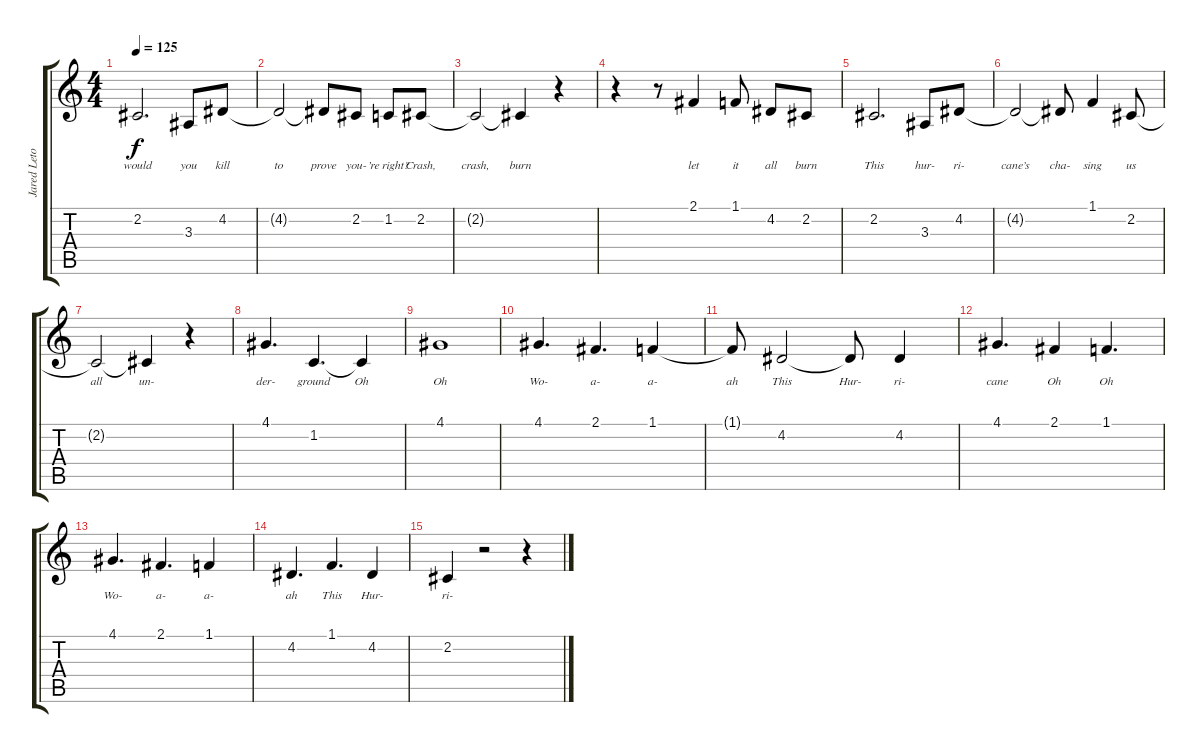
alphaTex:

\track ("Jared Leto" "Jared Leto") {instrument cello}
\staff {score tabs}
\tuning (E4 B3 G3 D3 A2 E2) {hide}
\ts (4 4)
\tempo 125
\clef g2
\ks c
2.2{t}.2{d lyrics (0 "would") lyrics (1 "") lyrics (2 "") lyrics (3 "") lyrics (4 "") dy f} 3.3.8{lyrics (0 "you") lyrics (1 "") lyrics (2 "") lyrics (3 "") lyrics (4 "")} 4.2.8{lyrics (0 "kill") lyrics (1 "") lyrics (2 "") lyrics (3 "") lyrics (4 "")} |
4.2{t}.2{lyrics (0 "to") lyrics (1 "") lyrics (2 "") lyrics (3 "") lyrics (4 "")} 4.2{t}.8{lyrics (0 "prove") lyrics (1 "") lyrics (2 "") lyrics (3 "") lyrics (4 "")} 2.2.8{lyrics (0 "you-") lyrics (1 "") lyrics (2 "") lyrics (3 "") lyrics (4 "")} 1.2.8{lyrics (0 "’re right?") lyrics (1 "") lyrics (2 "") lyrics (3 "") lyrics (4 "")} 2.2.8{lyrics (0 "Crash,") lyrics (1 "") lyrics (2 "") lyrics (3 "") lyrics (4 "")} |
2.2{t}.2{lyrics (0 "crash,") lyrics (1 "") lyrics (2 "") lyrics (3 "") lyrics (4 "")} 2.2{t}.4{lyrics (0 "burn") lyrics (1 "") lyrics (2 "") lyrics (3 "") lyrics (4 "")} r.4 |
r.4 r.8 2.1.4{lyrics (0 "let") lyrics (1 "") lyrics (2 "") lyrics (3 "") lyrics (4 "")} 1.1.8{lyrics (0 "it") lyrics (1 "") lyrics (2 "") lyrics (3 "") lyrics (4 "")} 4.2.8{lyrics (0 "all") lyrics (1 "") lyrics (2 "") lyrics (3 "") lyrics (4 "")} 2.2.8{lyrics (0 "burn") lyrics (1 "") lyrics (2 "") lyrics (3 "") lyrics (4 "")} |
2.2.2{d lyrics (0 "This") lyrics (1 "") lyrics (2 "") lyrics (3 "") lyrics (4 "")} 3.3.8{lyrics (0 "hur-") lyrics (1 "") lyrics (2 "") lyrics (3 "") lyrics (4 "")} 4.2.8{lyrics (0 "ri-") lyrics (1 "") lyrics (2 "") lyrics (3 "") lyrics (4 "")} |
4.2{t}.2{lyrics (0 "cane’s") lyrics (1 "") lyrics (2 "") lyrics (3 "") lyrics (4 "")} 4.2{t}.8{lyrics (0 "cha-") lyrics (1 "") lyrics (2 "") lyrics (3 "") lyrics (4 "")} 1.1.4{lyrics (0 "sing") lyrics (1 "") lyrics (2 "") lyrics (3 "") lyrics (4 "")} 2.2.8{lyrics (0 "us") lyrics (1 "") lyrics (2 "") lyrics (3 "") lyrics (4 "")} |
2.2{t}.2{lyrics (0 "all") lyrics (1 "") lyrics (2 "") lyrics (3 "") lyrics (4 "")} 2.2{t}.4{lyrics (0 "un-") lyrics (1 "") lyrics (2 "") lyrics (3 "") lyrics (4 "")} r.4 |
4.1.4{d lyrics (0 "der-") lyrics (1 "") lyrics (2 "") lyrics (3 "") lyrics (4 "")} 1.2.4{d lyrics (0 "ground") lyrics (1 "") lyrics (2 "") lyrics (3 "") lyrics (4 "")} 1.2{t}.4{lyrics (0 "Oh") lyrics (1 "") lyrics (2 "") lyrics (3 "") lyrics (4 "")} |
4.1.1{lyrics (0 "Oh") lyrics (1 "") lyrics (2 "") lyrics (3 "") lyrics (4 "")} |
4.1.4{d lyrics (0 "Wo-") lyrics (1 "") lyrics (2 "") lyrics (3 "") lyrics (4 "")} 2.1.4{d lyrics (0 "a-") lyrics (1 "") lyrics (2 "") lyrics (3 "") lyrics (4 "")} 1.1.4{lyrics (0 "a-") lyrics (1 "") lyrics (2 "") lyrics (3 "") lyrics (4 "")} |
1.1{t}.8{lyrics (0 "ah") lyrics (1 "") lyrics (2 "") lyrics (3 "") lyrics (4 "")} 4.2.2{lyrics (0 "This") lyrics (1 "") lyrics (2 "") lyrics (3 "") lyrics (4 "")} 4.2{t}.8{lyrics (0 "Hur-") lyrics (1 "") lyrics (2 "") lyrics (3 "") lyrics (4 "")} 4.2.4{lyrics (0 "ri-") lyrics (1 "") lyrics (2 "") lyrics (3 "") lyrics (4 "")} |
4.1.4{d lyrics (0 "cane") lyrics (1 "") lyrics (2 "") lyrics (3 "") lyrics (4 "")} 2.1.4{lyrics (0 "Oh") lyrics (1 "") lyrics (2 "") lyrics (3 "") lyrics (4 "")} 1.1.4{d lyrics (0 "Oh") lyrics (1 "") lyrics (2 "") lyrics (3 "") lyrics (4 "")} |
4.1.4{d lyrics (0 "Wo-") lyrics (1 "") lyrics (2 "") lyrics (3 "") lyrics (4 "")} 2.1.4{d lyrics (0 "a-") lyrics (1 "") lyrics (2 "") lyrics (3 "") lyrics (4 "")} 1.1.4{lyrics (0 "a-") lyrics (1 "") lyrics (2 "") lyrics (3 "") lyrics (4 "")} |
4.2.4{d lyrics (0 "ah") lyrics (1 "") lyrics (2 "") lyrics (3 "") lyrics (4 "")} 1.1.4{d lyrics (0 "This") lyrics (1 "") lyrics (2 "") lyrics (3 "") lyrics (4 "")} 4.2.4{lyrics (0 "Hur-") lyrics (1 "") lyrics (2 "") lyrics (3 "") lyrics (4 "")} |
2.2.4{lyrics (0 "ri-") lyrics (1 "") lyrics (2 "") lyrics (3 "") lyrics (4 "")} r.2 r.4
